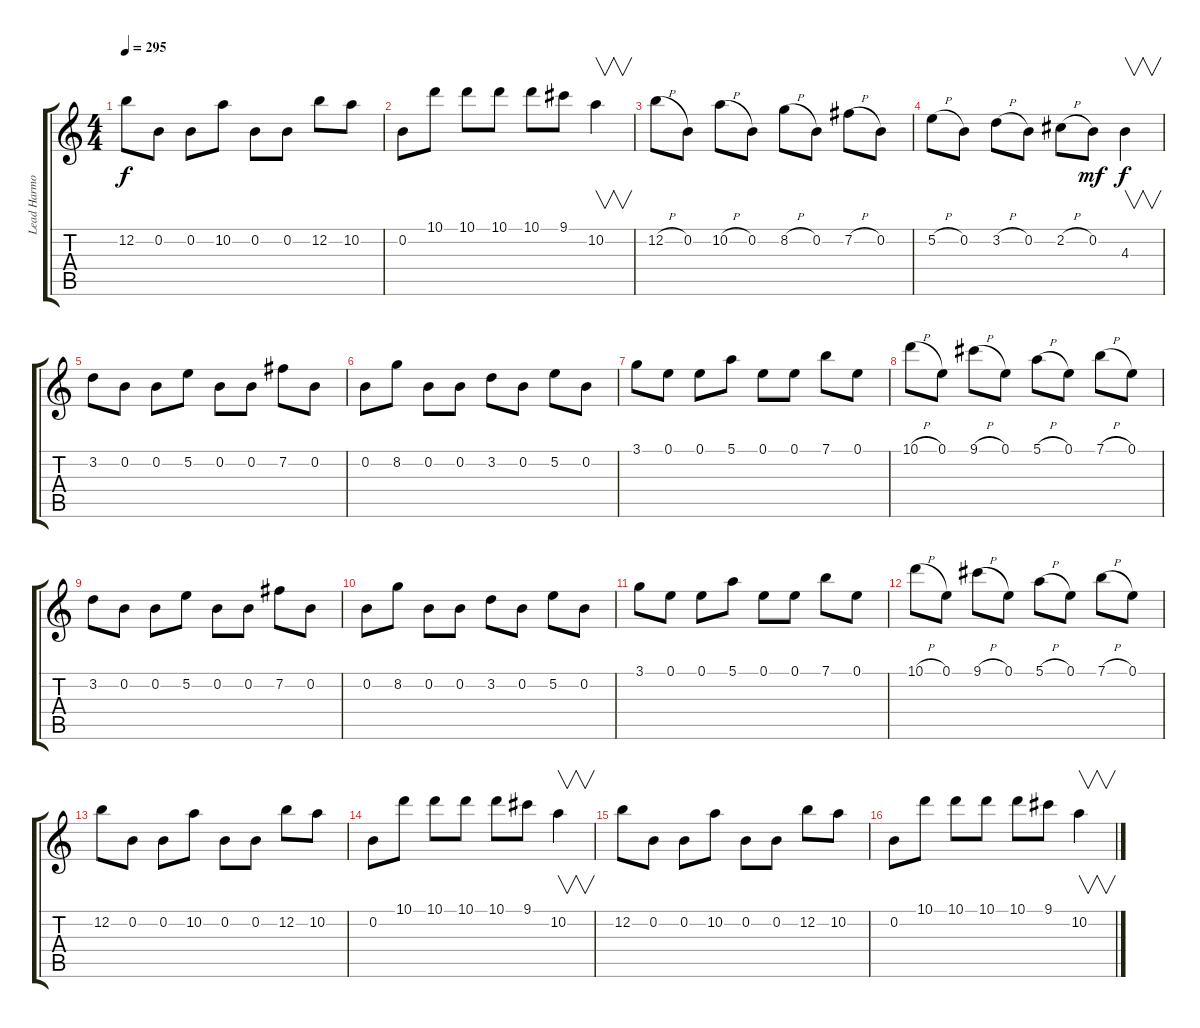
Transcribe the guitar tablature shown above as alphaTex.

\track ("Lead Harmony" "Lead Harmo") {instrument overdrivenguitar}
\staff {score tabs}
\tuning (E4 B3 G3 D3 A2 E2) {hide}
\ts (4 4)
\tempo 295
\clef g2
\ks c
12.2.8{dy f} 0.2.8 0.2.8 10.2.8 0.2.8 0.2.8 12.2.8 10.2.8 |
0.2.8 10.1.8 10.1.8 10.1.8 10.1.8 9.1.8 10.2.4{v} |
12.2{h}.8 0.2.8 10.2{h}.8 0.2.8 8.2{h}.8 0.2.8 7.2{h}.8 0.2.8 |
5.2{h}.8 0.2.8 3.2{h}.8 0.2.8 2.2{h}.8 0.2.8{dy mf} 4.3.4{v dy f} |
3.2.8 0.2.8 0.2.8 5.2.8 0.2.8 0.2.8 7.2.8 0.2.8 |
0.2.8 8.2.8 0.2.8 0.2.8 3.2.8 0.2.8 5.2.8 0.2.8 |
3.1.8 0.1.8 0.1.8 5.1.8 0.1.8 0.1.8 7.1.8 0.1.8 |
10.1{h}.8 0.1.8 9.1{h}.8 0.1.8 5.1{h}.8 0.1.8 7.1{h}.8 0.1.8 |
3.2.8 0.2.8 0.2.8 5.2.8 0.2.8 0.2.8 7.2.8 0.2.8 |
0.2.8 8.2.8 0.2.8 0.2.8 3.2.8 0.2.8 5.2.8 0.2.8 |
3.1.8 0.1.8 0.1.8 5.1.8 0.1.8 0.1.8 7.1.8 0.1.8 |
10.1{h}.8 0.1.8 9.1{h}.8 0.1.8 5.1{h}.8 0.1.8 7.1{h}.8 0.1.8 |
12.2.8 0.2.8 0.2.8 10.2.8 0.2.8 0.2.8 12.2.8 10.2.8 |
0.2.8 10.1.8 10.1.8 10.1.8 10.1.8 9.1.8 10.2.4{v} |
12.2.8 0.2.8 0.2.8 10.2.8 0.2.8 0.2.8 12.2.8 10.2.8 |
0.2.8 10.1.8 10.1.8 10.1.8 10.1.8 9.1.8 10.2.4{v}
